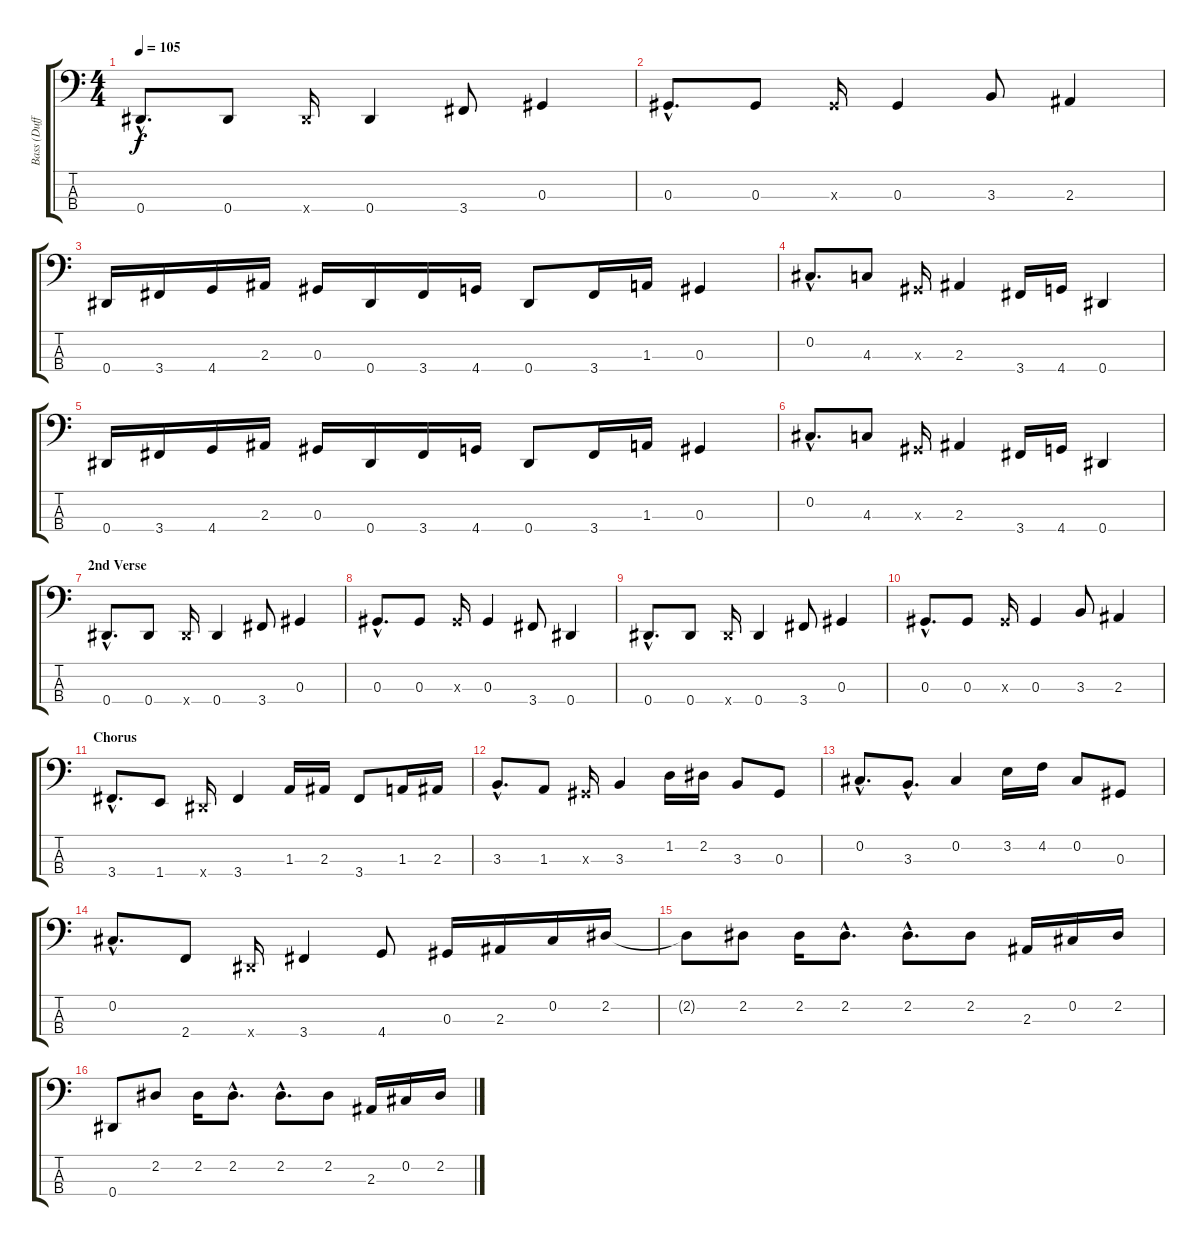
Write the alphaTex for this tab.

\track ("Bass (Duff)" "Bass (Duff") {instrument electricbasspick}
\staff {score tabs}
\tuning (Gb2 Db2 Ab1 Eb1) {hide}
\ts (4 4)
\tempo 105
\clef f4
\ks c
0.4{hac}.8{d dy f} 0.4.8 0.4{x}.16 0.4.4 3.4.8 0.3.4 |
0.3{hac}.8{d} 0.3.8 0.3{x}.16 0.3.4 3.3.8 2.3.4 |
0.4.16 3.4.16 4.4.16 2.3.16 0.3.16 0.4.16 3.4.16 4.4.16 0.4.8 3.4.16 1.3.16 0.3.4 |
0.2{hac}.8{d} 4.3.8 0.3{x}.16 2.3.4 3.4.16 4.4.16 0.4.4 |
0.4.16 3.4.16 4.4.16 2.3.16 0.3.16 0.4.16 3.4.16 4.4.16 0.4.8 3.4.16 1.3.16 0.3.4 |
0.2{hac}.8{d} 4.3.8 0.3{x}.16 2.3.4 3.4.16 4.4.16 0.4.4 |
\section ("" "2nd Verse")
0.4{hac}.8{d} 0.4.8 0.4{x}.16 0.4.4 3.4.8 0.3.4 |
0.3{hac}.8{d} 0.3.8 0.3{x}.16 0.3.4 3.4.8 0.4.4 |
0.4{hac}.8{d} 0.4.8 0.4{x}.16 0.4.4 3.4.8 0.3.4 |
0.3{hac}.8{d} 0.3.8 0.3{x}.16 0.3.4 3.3.8 2.3.4 |
\section ("" "Chorus")
3.4{hac}.8{d} 1.4.8 0.4{x}.16 3.4.4 1.3.16 2.3.16 3.4.8 1.3.16 2.3.16 |
3.3{hac}.8{d} 1.3.8 0.3{x}.16 3.3.4 1.2.16 2.2.16 3.3.8 0.3.8 |
0.2{hac}.8{d} 3.3{hac}.8{d} 0.2.4 3.2.16 4.2.16 0.2.8 0.3.8 |
0.2{hac}.8{d} 2.4.8 0.4{x}.16 3.4.4 4.4.8 0.3.16 2.3.16 0.2.16 2.2.16 |
2.2{t}.8 2.2.8 2.2.16 2.2{hac}.8{d} 2.2{hac}.8{d} 2.2.8 2.3.16 0.2.16 2.2.16 |
0.4.8 2.2.8 2.2.16 2.2{hac}.8{d} 2.2{hac}.8{d} 2.2.8 2.3.16 0.2.16 2.2.16
